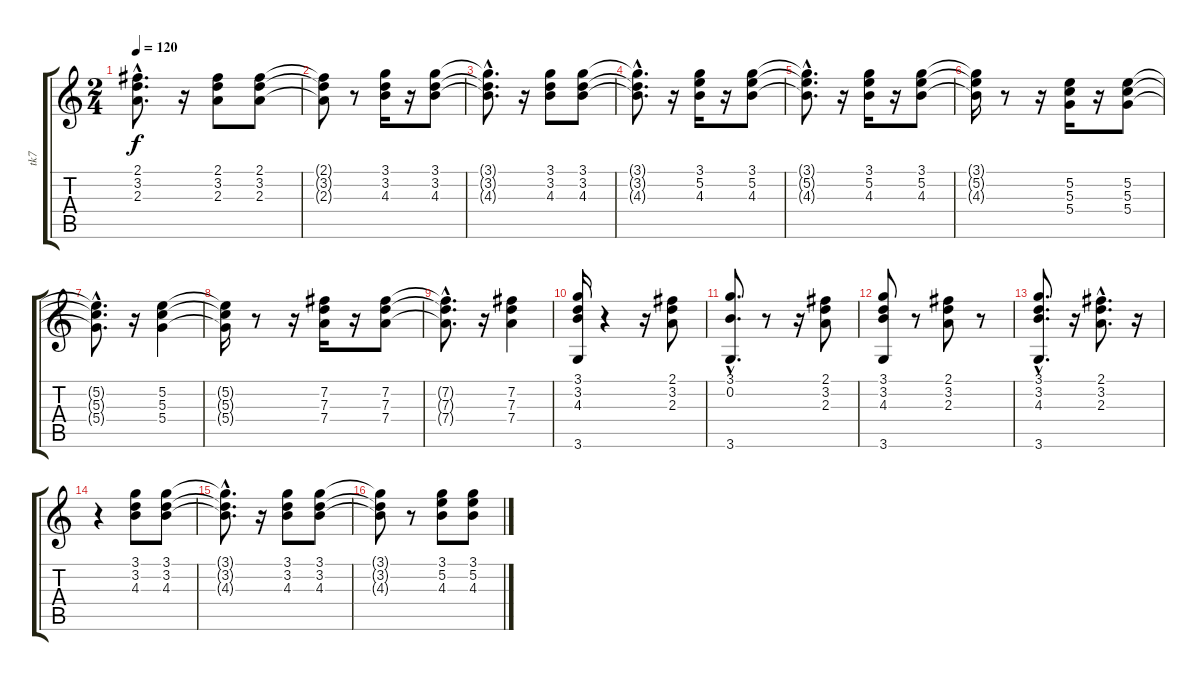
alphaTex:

\track ("tk7" "tk7") {instrument electricguitarclean}
\staff {score tabs}
\tuning (E4 B3 G3 D3 A2 E2) {hide}
\ts (2 4)
\tempo 120
\clef g2
\ks c
(2.1{hac t} 3.2{hac t} 2.3{hac t}).8{d dy f} r.16 (2.1 3.2 2.3).8 (2.1 3.2 2.3).8 |
(2.1{t} 3.2{t} 2.3{t}).8 r.8 (3.1 3.2 4.3).16 r.16 (3.1 3.2 4.3).8 |
(3.1{hac t} 3.2{hac t} 4.3{hac t}).8{d} r.16 (3.1 3.2 4.3).8 (3.1 3.2 4.3).8 |
(3.1{hac t} 3.2{hac t} 4.3{hac t}).8{d} r.16 (3.1 5.2 4.3).16 r.16 (3.1 5.2 4.3).8 |
(3.1{hac t} 5.2{hac t} 4.3{hac t}).8{d} r.16 (3.1 5.2 4.3).16 r.16 (3.1 5.2 4.3).8 |
(3.1{t} 5.2{t} 4.3{t}).16 r.8 r.16 (5.2 5.3 5.4).16 r.16 (5.2 5.3 5.4).8 |
(5.2{hac t} 5.3{hac t} 5.4{hac t}).8{d} r.16 (5.2 5.3 5.4).4 |
(5.2{t} 5.3{t} 5.4{t}).16 r.8 r.16 (7.2 7.3 7.4).16 r.16 (7.2 7.3 7.4).8 |
(7.2{hac t} 7.3{hac t} 7.4{hac t}).8{d} r.16 (7.2 7.3 7.4).4 |
(3.1 3.2 4.3 3.6).16 r.4 r.16 (2.1 3.2 2.3).8 |
(3.1{hac} 0.2{hac} 3.6{hac}).8{d} r.8 r.16 (2.1 3.2 2.3).8 |
(3.1 3.2 4.3 3.6).8 r.8 (2.1 3.2 2.3).8 r.8 |
(3.1{hac} 3.2{hac} 4.3{hac} 3.6{hac}).8{d} r.16 (2.1{hac} 3.2{hac} 2.3{hac}).8{d} r.16 |
r.4 (3.1 3.2 4.3).8 (3.1 3.2 4.3).8 |
(3.1{hac t} 3.2{hac t} 4.3{hac t}).8{d} r.16 (3.1 3.2 4.3).8 (3.1 3.2 4.3).8 |
(3.1{t} 3.2{t} 4.3{t}).8 r.8 (3.1 5.2 4.3).8 (3.1 5.2 4.3).8
